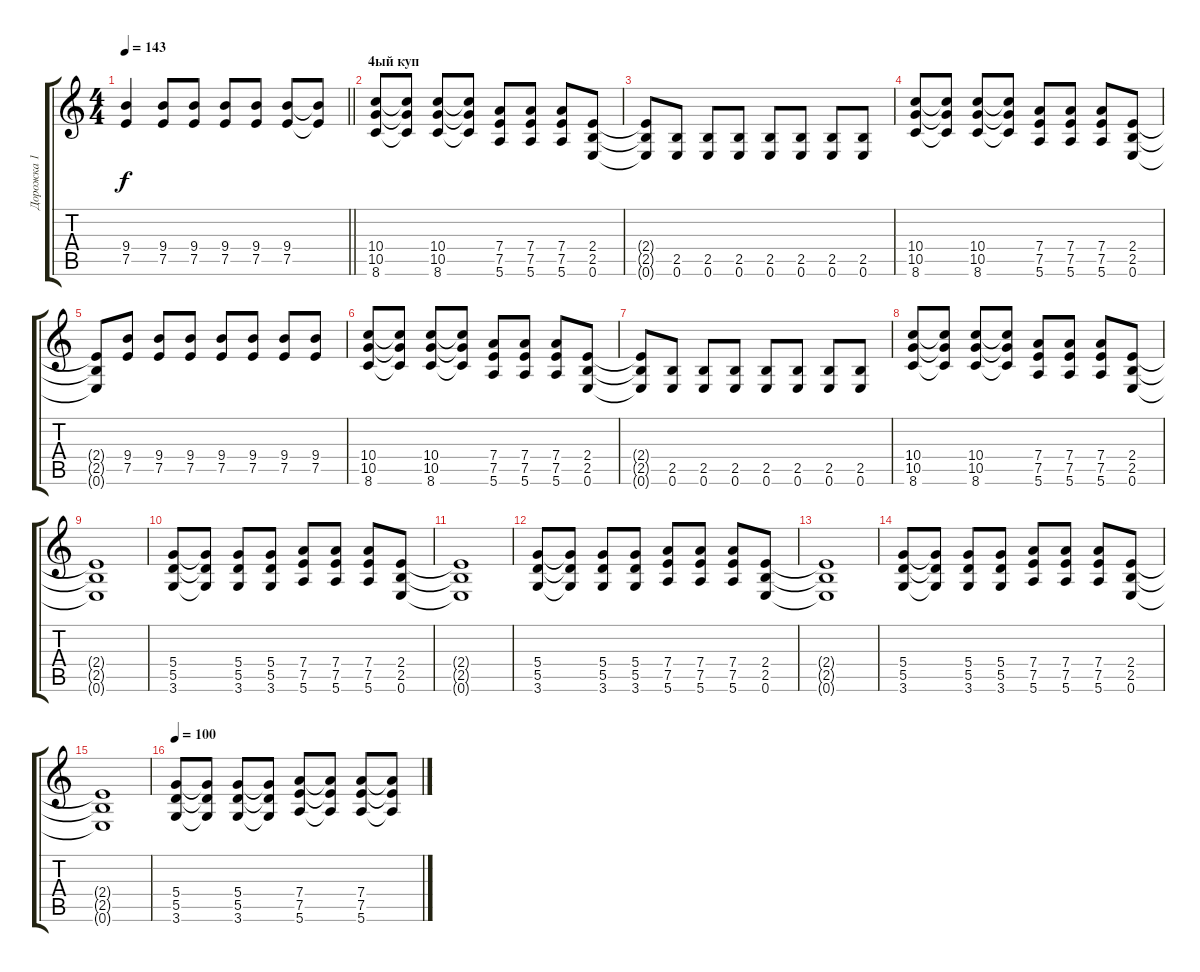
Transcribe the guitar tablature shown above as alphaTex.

\track ("Дорожка 1" "Дорожка 1") {instrument overdrivenguitar}
\staff {score tabs}
\tuning (E4 B3 G3 D3 A2 E2) {hide}
\ts (4 4)
\tempo 143
\clef g2
\barLineRight lightlight
\ks c
(9.4 7.5).4{dy f} (9.4 7.5).8 (9.4 7.5).8 (9.4 7.5).8 (9.4 7.5).8 (9.4 7.5).8 (9.4{t} 7.5{t}).8 |
\section ("" "4ый куп")
(10.4 10.5 8.6).8 (10.4{t} 10.5{t} 8.6{t}).8 (10.4 10.5 8.6).8 (10.4{t} 10.5{t} 8.6{t}).8 (7.4 7.5 5.6).8 (7.4 7.5 5.6).8 (7.4 7.5 5.6).8 (2.4 2.5 0.6).8 |
(2.4{t} 2.5{t} 0.6{t}).8 (2.5 0.6).8 (2.5 0.6).8 (2.5 0.6).8 (2.5 0.6).8 (2.5 0.6).8 (2.5 0.6).8 (2.5 0.6).8 |
(10.4 10.5 8.6).8 (10.4{t} 10.5{t} 8.6{t}).8 (10.4 10.5 8.6).8 (10.4{t} 10.5{t} 8.6{t}).8 (7.4 7.5 5.6).8 (7.4 7.5 5.6).8 (7.4 7.5 5.6).8 (2.4 2.5 0.6).8 |
(2.4{t} 2.5{t} 0.6{t}).8 (9.4 7.5).8 (9.4 7.5).8 (9.4 7.5).8 (9.4 7.5).8 (9.4 7.5).8 (9.4 7.5).8 (9.4 7.5).8 |
(10.4 10.5 8.6).8 (10.4{t} 10.5{t} 8.6{t}).8 (10.4 10.5 8.6).8 (10.4{t} 10.5{t} 8.6{t}).8 (7.4 7.5 5.6).8 (7.4 7.5 5.6).8 (7.4 7.5 5.6).8 (2.4 2.5 0.6).8 |
(2.4{t} 2.5{t} 0.6{t}).8 (2.5 0.6).8 (2.5 0.6).8 (2.5 0.6).8 (2.5 0.6).8 (2.5 0.6).8 (2.5 0.6).8 (2.5 0.6).8 |
(10.4 10.5 8.6).8 (10.4{t} 10.5{t} 8.6{t}).8 (10.4 10.5 8.6).8 (10.4{t} 10.5{t} 8.6{t}).8 (7.4 7.5 5.6).8 (7.4 7.5 5.6).8 (7.4 7.5 5.6).8 (2.4 2.5 0.6).8 |
(2.4{t} 2.5{t} 0.6{t}).1 |
(5.4 5.5 3.6).8 (5.4{t} 5.5{t} 3.6{t}).8 (5.4 5.5 3.6).8 (5.4 5.5 3.6).8 (7.4 7.5 5.6).8 (7.4 7.5 5.6).8 (7.4 7.5 5.6).8 (2.4 2.5 0.6).8 |
(2.4{t} 2.5{t} 0.6{t}).1 |
(5.4 5.5 3.6).8 (5.4{t} 5.5{t} 3.6{t}).8 (5.4 5.5 3.6).8 (5.4 5.5 3.6).8 (7.4 7.5 5.6).8 (7.4 7.5 5.6).8 (7.4 7.5 5.6).8 (2.4 2.5 0.6).8 |
(2.4{t} 2.5{t} 0.6{t}).1 |
(5.4 5.5 3.6).8 (5.4{t} 5.5{t} 3.6{t}).8 (5.4 5.5 3.6).8 (5.4 5.5 3.6).8 (7.4 7.5 5.6).8 (7.4 7.5 5.6).8 (7.4 7.5 5.6).8 (2.4 2.5 0.6).8 |
(2.4{t} 2.5{t} 0.6{t}).1 |
\tempo 100
(5.4 5.5 3.6).8 (5.4{t} 5.5{t} 3.6{t}).8 (5.4 5.5 3.6).8 (5.4{t} 5.5{t} 3.6{t}).8 (7.4 7.5 5.6).8 (7.4{t} 7.5{t} 5.6{t}).8 (7.4 7.5 5.6).8 (7.4{t} 7.5{t} 5.6{t}).8
